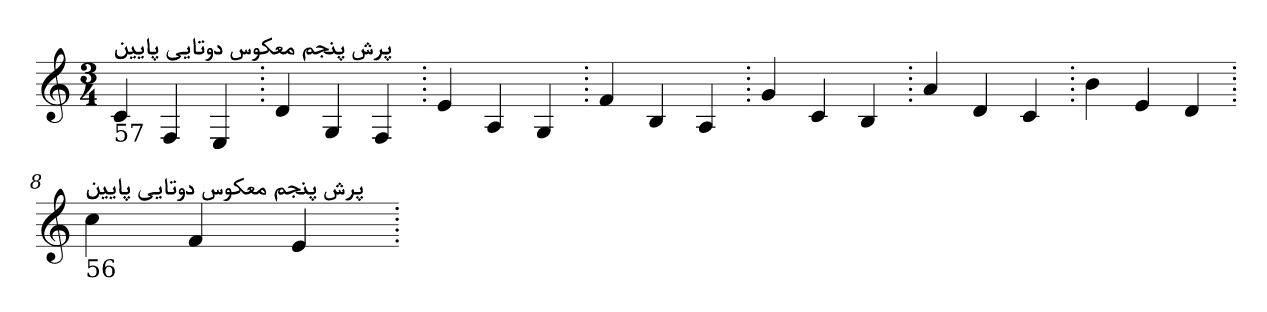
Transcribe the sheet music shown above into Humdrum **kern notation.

**kern
*part1
*staff1
!!LO:LB:g=z
*clefG2
*k[]
*C:
*M3/4
=1
!LO:TX:b:t=57
!LO:TX:a:t=پرش پنجم معکوس دوتایی پایین
4ci/
4Fi/
4Ei/
=2.
*k[]
*C:
4di/
4Gi/
4Fi/
=3.
*k[]
*C:
4ei/
4Ai/
4Gi/
!!LO:LB:g=z
=4.
*k[]
*C:
4fi/
4Bi/
4Ai/
=5.
*k[]
*C:
4gi/
4ci/
4Bi/
=6.
*k[]
*C:
4ai/
4di/
4ci/
=7.
*k[]
*C:
4bi\
4ei/
4di/
!!LO:PB:g=z
=8.
*k[]
*C:
!LO:TX:b:t=56
!LO:TX:a:t=پرش پنجم معکوس دوتایی پایین
4cci\
4fi/
4ei/
=.
*-
